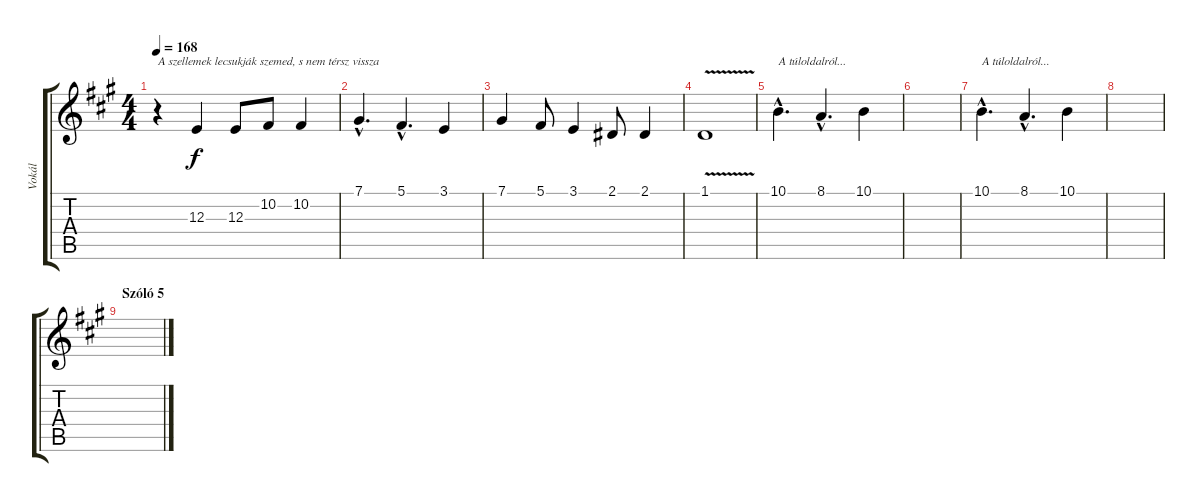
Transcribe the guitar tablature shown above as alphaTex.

\track ("Vokál" "Vokál") {instrument violin}
\staff {score tabs}
\tuning (Db4 Ab3 E3 B2 Gb2 Db2) {hide}
\ts (4 4)
\tempo 168
\clef g2
\ks f#minor
r.4{txt "A szellemek lecsukják szemed, s nem térsz vissza" dy f} 12.3.4 12.3.8 10.2.8 10.2.4 |
7.1{hac}.4{d} 5.1{hac}.4{d} 3.1.4 |
7.1.4 5.1.8 3.1.4 2.1.8 2.1.4 |
1.1{v}.1 |
10.1{hac}.4{d txt "A túloldalról..."} 8.1{hac}.4{d} 10.1.4 |
|
10.1{hac}.4{d txt "A túloldalról..."} 8.1{hac}.4{d} 10.1.4 |
|
\section ("" "Szóló 5")
